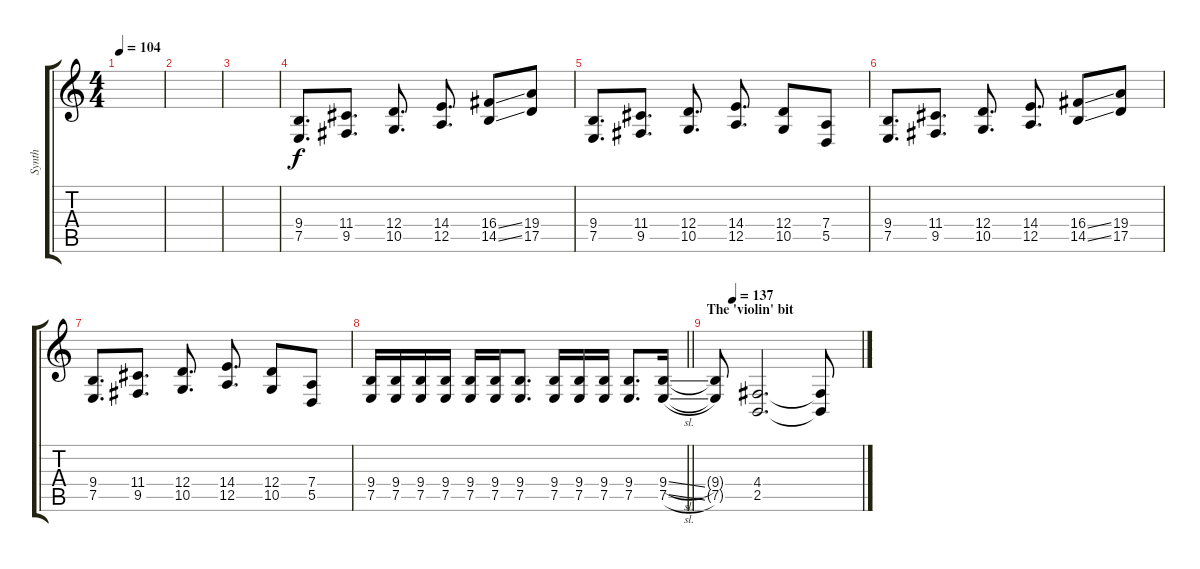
\track ("Synth" "Synth") {instrument pad3polysynth}
\staff {score tabs}
\tuning (E4 B3 G3 D3 A2 E2) {hide}
\ts (4 4)
\tempo 104
\clef g2
\ks c
|
|
|
(9.4 7.5).8{d} (11.4 9.5).8{d} (12.4 10.5).8{d} (14.4 12.5).8{d} (16.4{ss} 14.5{ss}).8 (19.4 17.5).8 |
(9.4 7.5).8{d} (11.4 9.5).8{d} (12.4 10.5).8{d} (14.4 12.5).8{d} (12.4 10.5).8 (7.4 5.5).8 |
(9.4 7.5).8{d} (11.4 9.5).8{d} (12.4 10.5).8{d} (14.4 12.5).8{d} (16.4{ss} 14.5{ss}).8 (19.4 17.5).8 |
(9.4 7.5).8{d} (11.4 9.5).8{d} (12.4 10.5).8{d} (14.4 12.5).8{d} (12.4 10.5).8 (7.4 5.5).8 |
\barLineRight lightlight
(9.4 7.5).16 (9.4 7.5).16 (9.4 7.5).16 (9.4 7.5).16 (9.4 7.5).16 (9.4 7.5).16 (9.4 7.5).8{d} (9.4 7.5).16 (9.4 7.5).16 (9.4 7.5).16 (9.4 7.5).8{d} (9.4{sl} 7.5{sl}).16 |
\section ("" "The 'violin' bit")
\tempo (137 0.125)
(9.4{t} 7.5{t}).8 (4.4 2.5).2{d} (4.4{t} 2.5{t}).8
